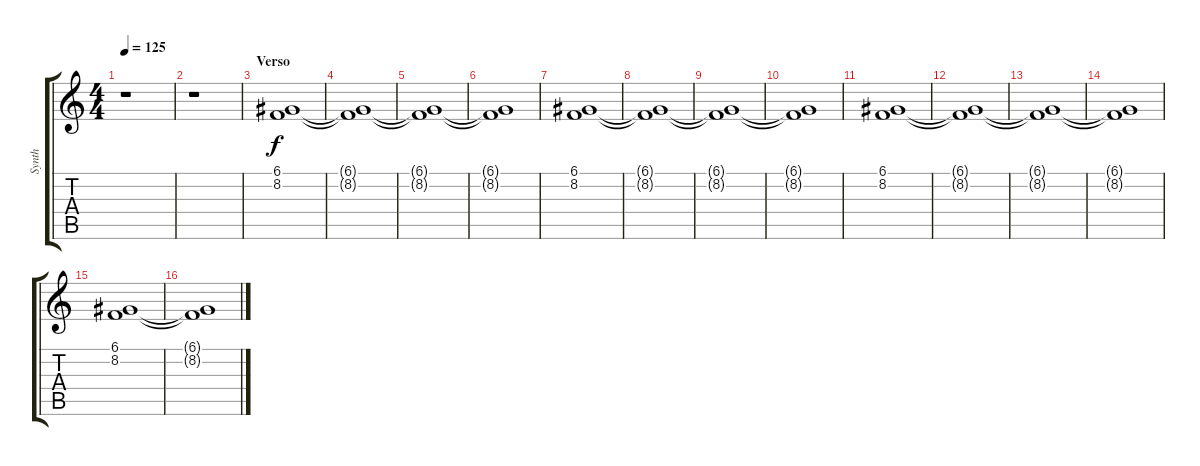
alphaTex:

\track ("Synth" "Synth") {instrument stringensemble2}
\staff {score tabs}
\tuning (D4 A3 F3 C3 G2 D2) {hide}
\ts (4 4)
\tempo 125
\clef g2
\ks c
r.1{dy f} |
r.1 |
\section ("" "Verso")
(6.1 8.2).1 |
(6.1{t} 8.2{t}).1 |
(6.1{t} 8.2{t}).1 |
(6.1{t} 8.2{t}).1 |
(6.1 8.2).1 |
(6.1{t} 8.2{t}).1 |
(6.1{t} 8.2{t}).1 |
(6.1{t} 8.2{t}).1 |
(6.1 8.2).1 |
(6.1{t} 8.2{t}).1 |
(6.1{t} 8.2{t}).1 |
(6.1{t} 8.2{t}).1 |
(6.1 8.2).1 |
(6.1{t} 8.2{t}).1
